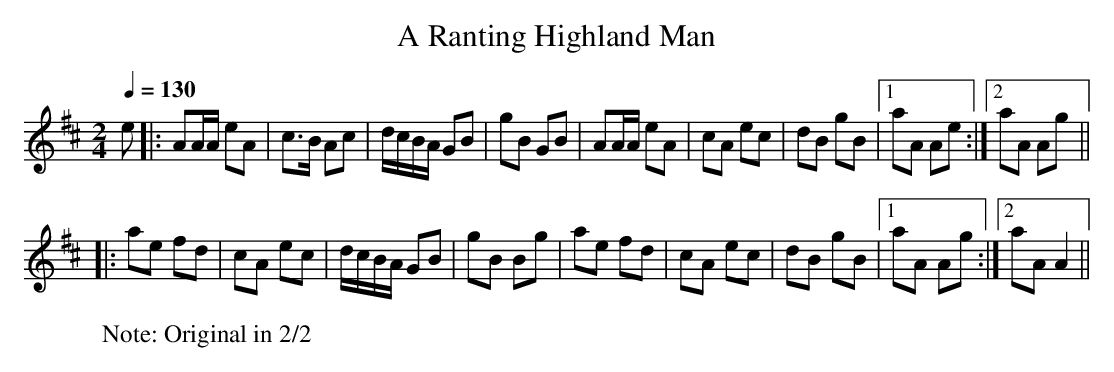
X:1
T:Ranting Highland Man, A
M:2/4
L:1/8
K:Amix
Q:1/4=130
e |: AA/2A/2 eA | c>B Ac | d/2c/2B/2A/2 GB | gB GB | AA/2A/2 eA | cA ec | dB gB |1 aA Ae :|2 aA Ag ||
|: ae fd | cA ec | d/2c/2B/2A/2 GB | gB Bg | ae fd | cA ec | dB gB |1 aA Ag:|2 aA A2 ||
W:Note: Original in 2/2
